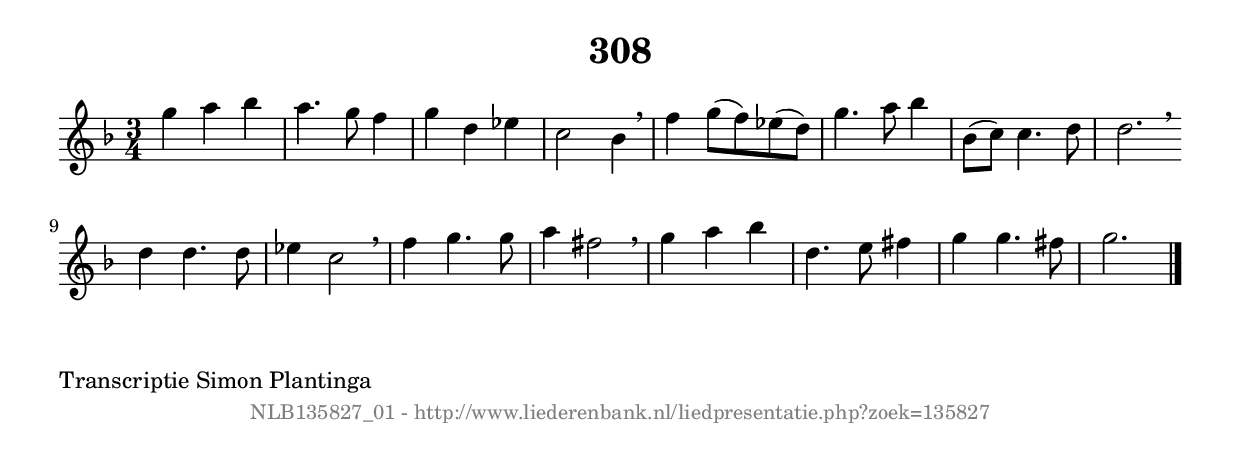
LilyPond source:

%
% produced by wce2krn 1.64 (7 June 2014)
%
\version"2.16"
#(append! paper-alist '(("long" . (cons (* 210 mm) (* 2000 mm)))))
#(set-default-paper-size "long")
sb = {\breathe}
mBreak = {\breathe }
bBreak = {\breathe }
x = {\once\override NoteHead #'style = #'cross }
gl=\glissando
itime={\override Staff.TimeSignature #'stencil = ##f }
ficta = {\once\set suggestAccidentals = ##t}
fine = {\once\override Score.RehearsalMark #'self-alignment-X = #1 \mark \markup {\italic{Fine}}}
dc = {\once\override Score.RehearsalMark #'self-alignment-X = #1 \mark \markup {\italic{D.C.}}}
dcf = {\once\override Score.RehearsalMark #'self-alignment-X = #1 \mark \markup {\italic{D.C. al Fine}}}
dcc = {\once\override Score.RehearsalMark #'self-alignment-X = #1 \mark \markup {\italic{D.C. al Coda}}}
ds = {\once\override Score.RehearsalMark #'self-alignment-X = #1 \mark \markup {\italic{D.S.}}}
dsf = {\once\override Score.RehearsalMark #'self-alignment-X = #1 \mark \markup {\italic{D.S. al Fine}}}
dsc = {\once\override Score.RehearsalMark #'self-alignment-X = #1 \mark \markup {\italic{D.S. al Coda}}}
pv = {\set Score.repeatCommands = #'((volta "1"))}
sv = {\set Score.repeatCommands = #'((volta "2"))}
tv = {\set Score.repeatCommands = #'((volta "3"))}
qv = {\set Score.repeatCommands = #'((volta "4"))}
xv = {\set Score.repeatCommands = #'((volta #f))}
\header{ tagline = ""
title = "308"
}
\score {{
\key g \dorian
\relative g'
{
\set melismaBusyProperties = #'()
\time 3/4
\tempo 4=120
\override Score.MetronomeMark #'transparent = ##t
\override Score.RehearsalMark #'break-visibility = #(vector #t #t #f)
g'4 a4 bes4 | a4. g8 f4 | g4 d4 ees4 | c2 bes4 \sb | f'4 g8( f8) ees8( d8) | g4. a8 bes4 | bes,8( c8) c4. d8 | d2. \bar ":|:" \bBreak
d4 d4. d8 | ees4 c2 \sb | f4 g4. g8 | a4 fis2 \sb | g4 a4 bes4 | d,4. e8 fis4 | g4 g4. fis8 | g2. \bar "|."
 }}
 \midi { }
 \layout {
            indent = 0.0\cm
}
}
\markup { \wordwrap-string #" 
Transcriptie Simon Plantinga
"}
\markup { \vspace #0 } \markup { \with-color #grey \fill-line { \center-column { \smaller "NLB135827_01 - http://www.liederenbank.nl/liedpresentatie.php?zoek=135827" } } }
